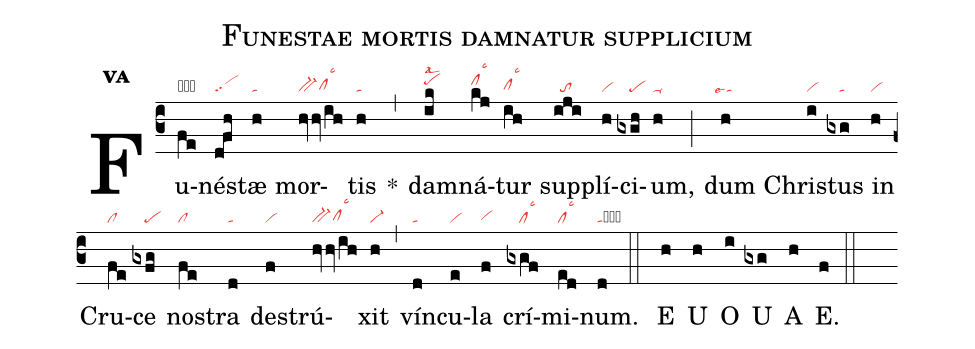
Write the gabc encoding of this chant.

name:Funestae mortis damnatur supplicium;
office-part:an;
mode:5a;
nabc-lines:1;
%%
initial-style: 1;
name: Funestae mortis damnatur supplicium;
mode: 5;
office-part: Antiphona;
annotation: Ant.;
annotation: v a;
nabc-lines: 1;
%%
(c3) Fu(fe|obcl)nés(dfh|sc)tæ(h|ta) mor(hvvih|bv-clhglsc3)tis(h|ta) <sp>*</sp>(,) dam(ik|pehilsal2)ná(kj|clhilsc3)tur(ih|clhglsc3) sup(iji|//to)plí(h|vi)ci(gxgh|////pe)um,(h|ta-) (;) dum(h|``talse4) Chris(i|vi)tus(gxg|////ta) in(h|vi) Cru(fe|cl)ce(gxfg|////pe) nos(fe|cl)tra(d|ta) des(f|vi)trú(hvvih|bv-clhglsc3)xit(h|vi-) (,) vín(d|ta)cu(e|vi)la(f|vihg) crí(gxgf|////cllsc3)mi(ed|cllsc3)num.(d|tacb) (::)
<eu> E(h) U(h) O(i) U(gxg) A(h) E.(f) </eu> (::)
